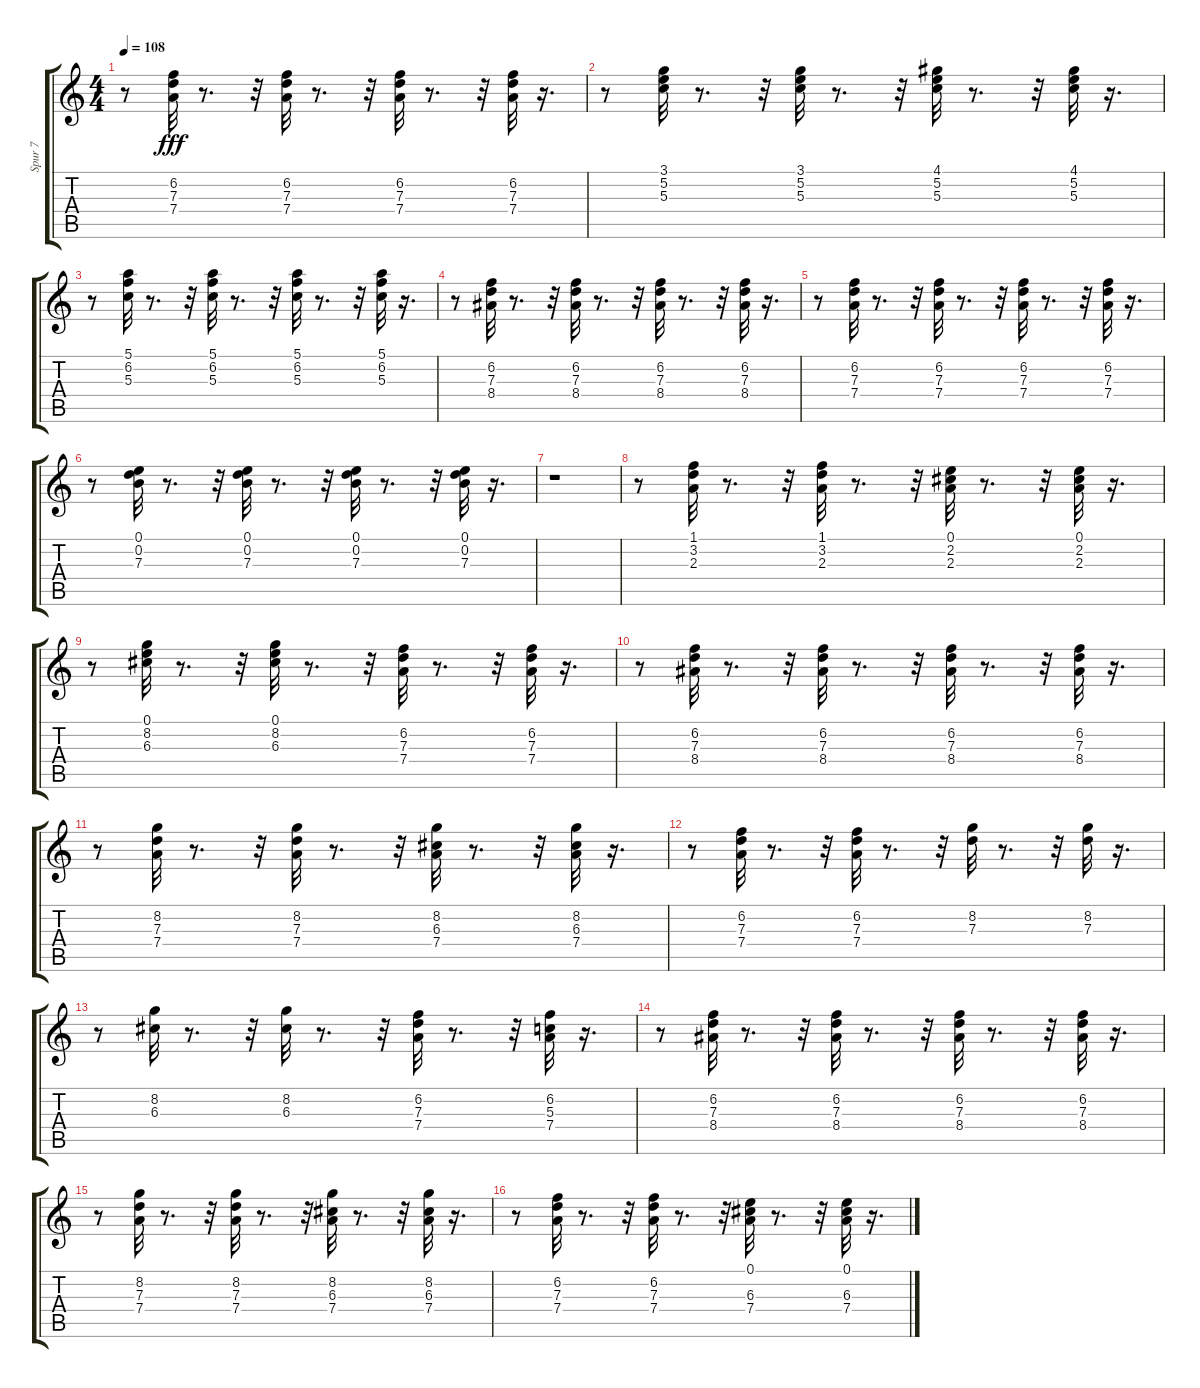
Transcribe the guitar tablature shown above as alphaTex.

\track ("Spur 7" "Spur 7") {instrument electricguitarmuted}
\staff {score tabs}
\tuning (E4 B3 G3 D3 A2 E2) {hide}
\ts (4 4)
\tempo 108
\clef g2
\ks c
r.8{dy fff} (6.2 7.3 7.4).32 r.8{d} r.32 (6.2 7.3 7.4).32 r.8{d} r.32 (6.2 7.3 7.4).32 r.8{d} r.32 (6.2 7.3 7.4).32 r.16{d} |
r.8 (3.1 5.2 5.3).32 r.8{d} r.32 (3.1 5.2 5.3).32 r.8{d} r.32 (4.1 5.2 5.3).32 r.8{d} r.32 (4.1 5.2 5.3).32 r.16{d} |
r.8 (5.1 6.2 5.3).32 r.8{d} r.32 (5.1 6.2 5.3).32 r.8{d} r.32 (5.1 6.2 5.3).32 r.8{d} r.32 (5.1 6.2 5.3).32 r.16{d} |
r.8 (6.2 7.3 8.4).32 r.8{d} r.32 (6.2 7.3 8.4).32 r.8{d} r.32 (6.2 7.3 8.4).32 r.8{d} r.32 (6.2 7.3 8.4).32 r.16{d} |
r.8 (6.2 7.3 7.4).32 r.8{d} r.32 (6.2 7.3 7.4).32 r.8{d} r.32 (6.2 7.3 7.4).32 r.8{d} r.32 (6.2 7.3 7.4).32 r.16{d} |
r.8 (0.1 0.2 7.3).32 r.8{d} r.32 (0.1 0.2 7.3).32 r.8{d} r.32 (0.1 0.2 7.3).32 r.8{d} r.32 (0.1 0.2 7.3).32 r.16{d} |
r.1 |
r.8 (1.1 3.2 2.3).32 r.8{d} r.32 (1.1 3.2 2.3).32 r.8{d} r.32 (0.1 2.2 2.3).32 r.8{d} r.32 (0.1 2.2 2.3).32 r.16{d} |
r.8 (0.1 8.2 6.3).32 r.8{d} r.32 (0.1 8.2 6.3).32 r.8{d} r.32 (6.2 7.3 7.4).32 r.8{d} r.32 (6.2 7.3 7.4).32 r.16{d} |
r.8 (6.2 7.3 8.4).32 r.8{d} r.32 (6.2 7.3 8.4).32 r.8{d} r.32 (6.2 7.3 8.4).32 r.8{d} r.32 (6.2 7.3 8.4).32 r.16{d} |
r.8 (8.2 7.3 7.4).32 r.8{d} r.32 (8.2 7.3 7.4).32 r.8{d} r.32 (8.2 6.3 7.4).32 r.8{d} r.32 (8.2 6.3 7.4).32 r.16{d} |
r.8 (6.2 7.3 7.4).32 r.8{d} r.32 (6.2 7.3 7.4).32 r.8{d} r.32 (8.2 7.3).32 r.8{d} r.32 (8.2 7.3).32 r.16{d} |
r.8 (8.2 6.3).32 r.8{d} r.32 (8.2 6.3).32 r.8{d} r.32 (6.2 7.3 7.4).32 r.8{d} r.32 (6.2 5.3 7.4).32 r.16{d} |
r.8 (6.2 7.3 8.4).32 r.8{d} r.32 (6.2 7.3 8.4).32 r.8{d} r.32 (6.2 7.3 8.4).32 r.8{d} r.32 (6.2 7.3 8.4).32 r.16{d} |
r.8 (8.2 7.3 7.4).32 r.8{d} r.32 (8.2 7.3 7.4).32 r.8{d} r.32 (8.2 6.3 7.4).32 r.8{d} r.32 (8.2 6.3 7.4).32 r.16{d} |
r.8 (6.2 7.3 7.4).32 r.8{d} r.32 (6.2 7.3 7.4).32 r.8{d} r.32 (0.1 6.3 7.4).32 r.8{d} r.32 (0.1 6.3 7.4).32 r.16{d}
